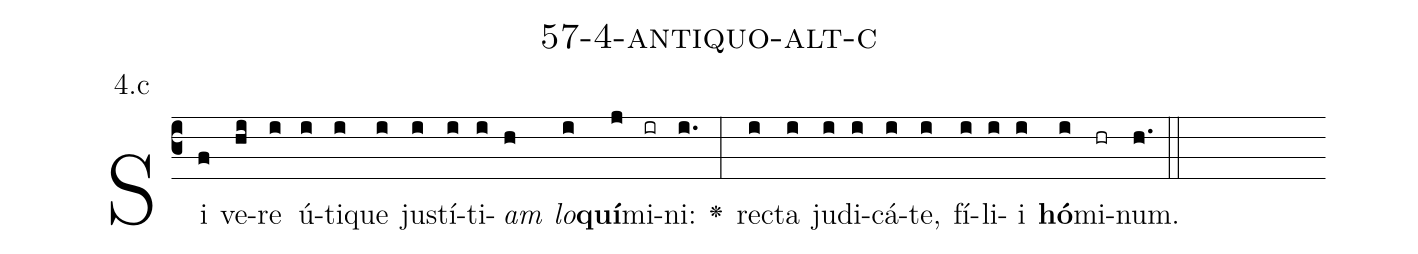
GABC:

name: 57-4-antiquo-alt-c;
annotation: 4.c;
%%
(c3)Si(f) ve(hi)re(i) ú(i)ti(i)que(i) jus(i)tí(i)ti(i)<i>am</i>(h) <i>lo</i>(i)<b>quí</b>(j)mi(ir)ni:(i.) <v>\greheightstar</v>(:) rec(i)ta(i) ju(i)di(i)cá(i)te,(i) fí(i)li(i)i(i) <b>hó</b>(i)mi(hr)num.(h.) (::)


%E(i) u(i) o(i) u(i) a(i) e.(h.) (::)
